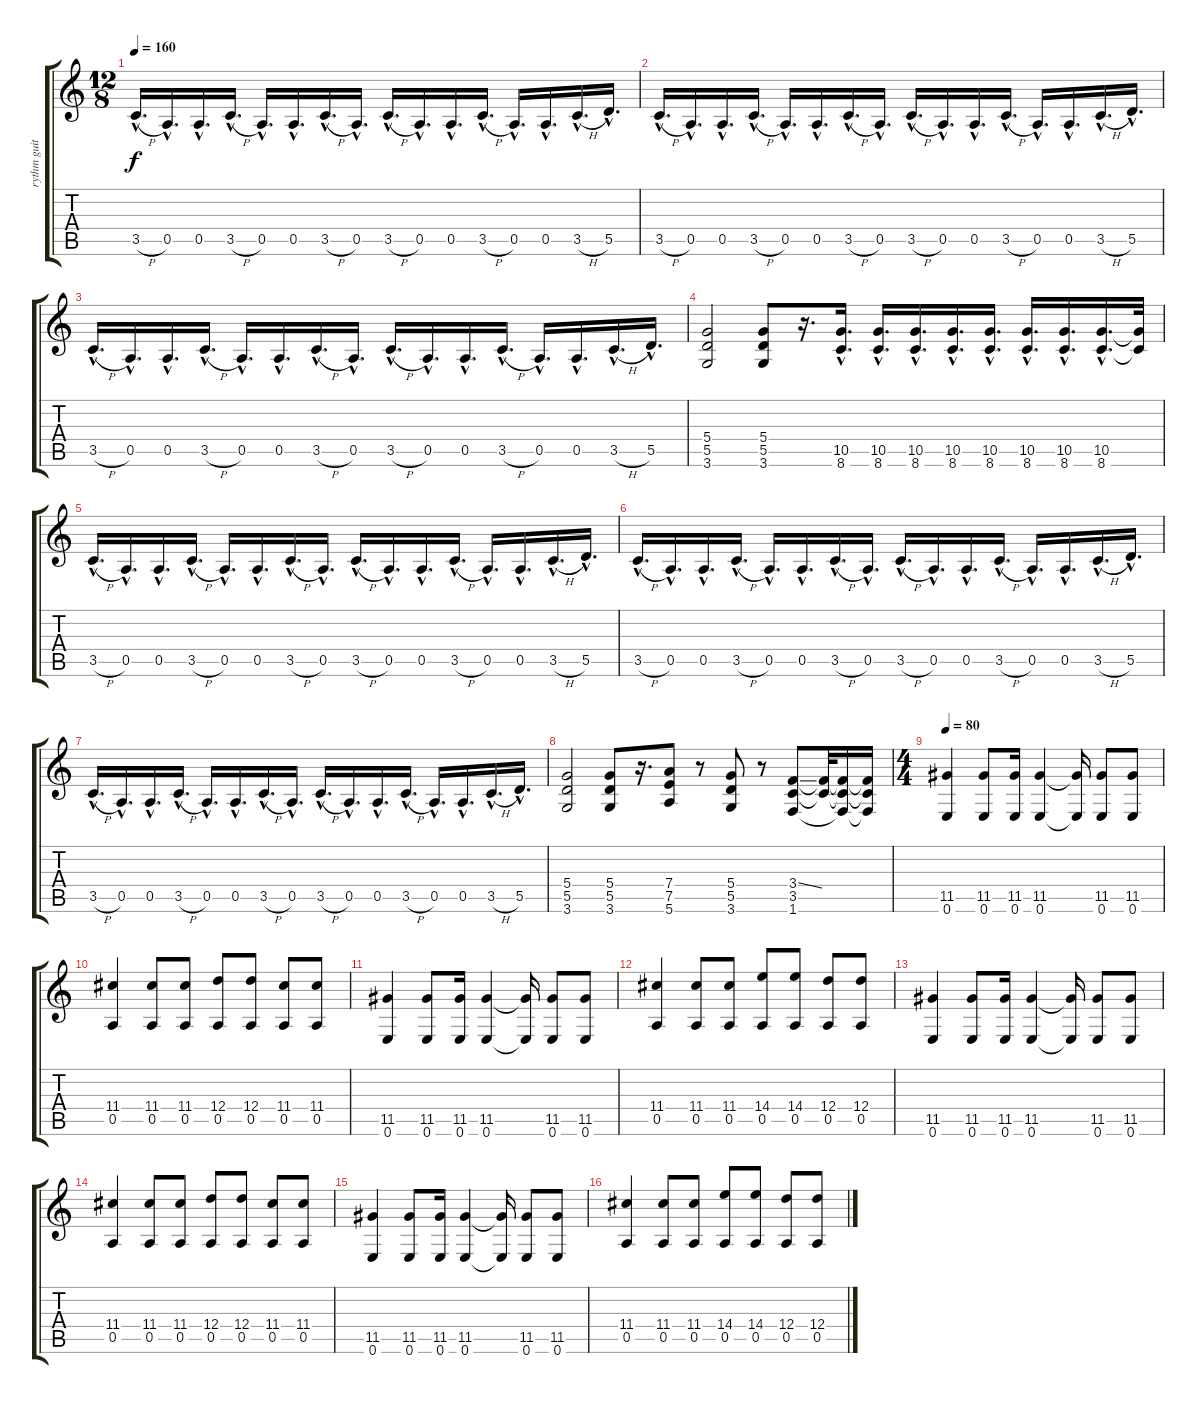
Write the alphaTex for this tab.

\track ("rythm guitar" "rythm guit") {instrument overdrivenguitar}
\staff {score tabs}
\tuning (E4 B3 G3 D3 A2 E2) {hide}
\ts (12 8)
\tempo 160
\clef g2
\ks c
3.5{h hac}.16{d dy f} 0.5{hac}.16{d} 0.5{hac}.16{d} 3.5{h hac}.16{d} 0.5{hac}.16{d} 0.5{hac}.16{d} 3.5{h hac}.16{d} 0.5{hac}.16{d} 3.5{h hac}.16{d} 0.5{hac}.16{d} 0.5{hac}.16{d} 3.5{h hac}.16{d} 0.5{hac}.16{d} 0.5{hac}.16{d} 3.5{h hac}.16{d} 5.5{hac}.16{d} |
3.5{h hac}.16{d} 0.5{hac}.16{d} 0.5{hac}.16{d} 3.5{h hac}.16{d} 0.5{hac}.16{d} 0.5{hac}.16{d} 3.5{h hac}.16{d} 0.5{hac}.16{d} 3.5{h hac}.16{d} 0.5{hac}.16{d} 0.5{hac}.16{d} 3.5{h hac}.16{d} 0.5{hac}.16{d} 0.5{hac}.16{d} 3.5{h hac}.16{d} 5.5{hac}.16{d} |
3.5{h hac}.16{d} 0.5{hac}.16{d} 0.5{hac}.16{d} 3.5{h hac}.16{d} 0.5{hac}.16{d} 0.5{hac}.16{d} 3.5{h hac}.16{d} 0.5{hac}.16{d} 3.5{h hac}.16{d} 0.5{hac}.16{d} 0.5{hac}.16{d} 3.5{h hac}.16{d} 0.5{hac}.16{d} 0.5{hac}.16{d} 3.5{h hac}.16{d} 5.5{hac}.16{d} |
(5.4 5.5 3.6).2 (5.4 5.5 3.6).8 r.16{d} (10.5{hac} 8.6{hac}).16{d} (10.5{hac} 8.6{hac}).16{d} (10.5{hac} 8.6{hac}).16{d} (10.5{hac} 8.6{hac}).16{d} (10.5{hac} 8.6{hac}).16{d} (10.5{hac} 8.6{hac}).16{d} (10.5{hac} 8.6{hac}).16{d} (10.5{hac} 8.6{hac}).16{d} (10.5{t} 8.6{t}).32 |
3.5{h hac}.16{d} 0.5{hac}.16{d} 0.5{hac}.16{d} 3.5{h hac}.16{d} 0.5{hac}.16{d} 0.5{hac}.16{d} 3.5{h hac}.16{d} 0.5{hac}.16{d} 3.5{h hac}.16{d} 0.5{hac}.16{d} 0.5{hac}.16{d} 3.5{h hac}.16{d} 0.5{hac}.16{d} 0.5{hac}.16{d} 3.5{h hac}.16{d} 5.5{hac}.16{d} |
3.5{h hac}.16{d} 0.5{hac}.16{d} 0.5{hac}.16{d} 3.5{h hac}.16{d} 0.5{hac}.16{d} 0.5{hac}.16{d} 3.5{h hac}.16{d} 0.5{hac}.16{d} 3.5{h hac}.16{d} 0.5{hac}.16{d} 0.5{hac}.16{d} 3.5{h hac}.16{d} 0.5{hac}.16{d} 0.5{hac}.16{d} 3.5{h hac}.16{d} 5.5{hac}.16{d} |
3.5{h hac}.16{d} 0.5{hac}.16{d} 0.5{hac}.16{d} 3.5{h hac}.16{d} 0.5{hac}.16{d} 0.5{hac}.16{d} 3.5{h hac}.16{d} 0.5{hac}.16{d} 3.5{h hac}.16{d} 0.5{hac}.16{d} 0.5{hac}.16{d} 3.5{h hac}.16{d} 0.5{hac}.16{d} 0.5{hac}.16{d} 3.5{h hac}.16{d} 5.5{hac}.16{d} |
(5.4 5.5 3.6).2 (5.4 5.5 3.6).8 r.16{d} (7.4 7.5 5.6).8 r.8 (5.4 5.5 3.6).8 r.8 (3.4{ss} 3.5 1.6).8 (3.4{t} 3.5{t}).32 (3.4{t} 3.5{t} 1.6{t}).16 (3.4{t} 3.5{t} 1.6{t}).16 |
\ts (4 4)
\tempo 80
(11.5 0.6).4 (11.5 0.6).8 (11.5 0.6).16 (11.5 0.6).4 (11.5{t} 0.6{t}).16 (11.5 0.6).8 (11.5 0.6).8 |
(11.4 0.5).4 (11.4 0.5).8 (11.4 0.5).8 (12.4 0.5).8 (12.4 0.5).8 (11.4 0.5).8 (11.4 0.5).8 |
(11.5 0.6).4 (11.5 0.6).8 (11.5 0.6).16 (11.5 0.6).4 (11.5{t} 0.6{t}).16 (11.5 0.6).8 (11.5 0.6).8 |
(11.4 0.5).4 (11.4 0.5).8 (11.4 0.5).8 (14.4 0.5).8 (14.4 0.5).8 (12.4 0.5).8 (12.4 0.5).8 |
(11.5 0.6).4 (11.5 0.6).8 (11.5 0.6).16 (11.5 0.6).4 (11.5{t} 0.6{t}).16 (11.5 0.6).8 (11.5 0.6).8 |
(11.4 0.5).4 (11.4 0.5).8 (11.4 0.5).8 (12.4 0.5).8 (12.4 0.5).8 (11.4 0.5).8 (11.4 0.5).8 |
(11.5 0.6).4 (11.5 0.6).8 (11.5 0.6).16 (11.5 0.6).4 (11.5{t} 0.6{t}).16 (11.5 0.6).8 (11.5 0.6).8 |
(11.4 0.5).4 (11.4 0.5).8 (11.4 0.5).8 (14.4 0.5).8 (14.4 0.5).8 (12.4 0.5).8 (12.4 0.5).8
